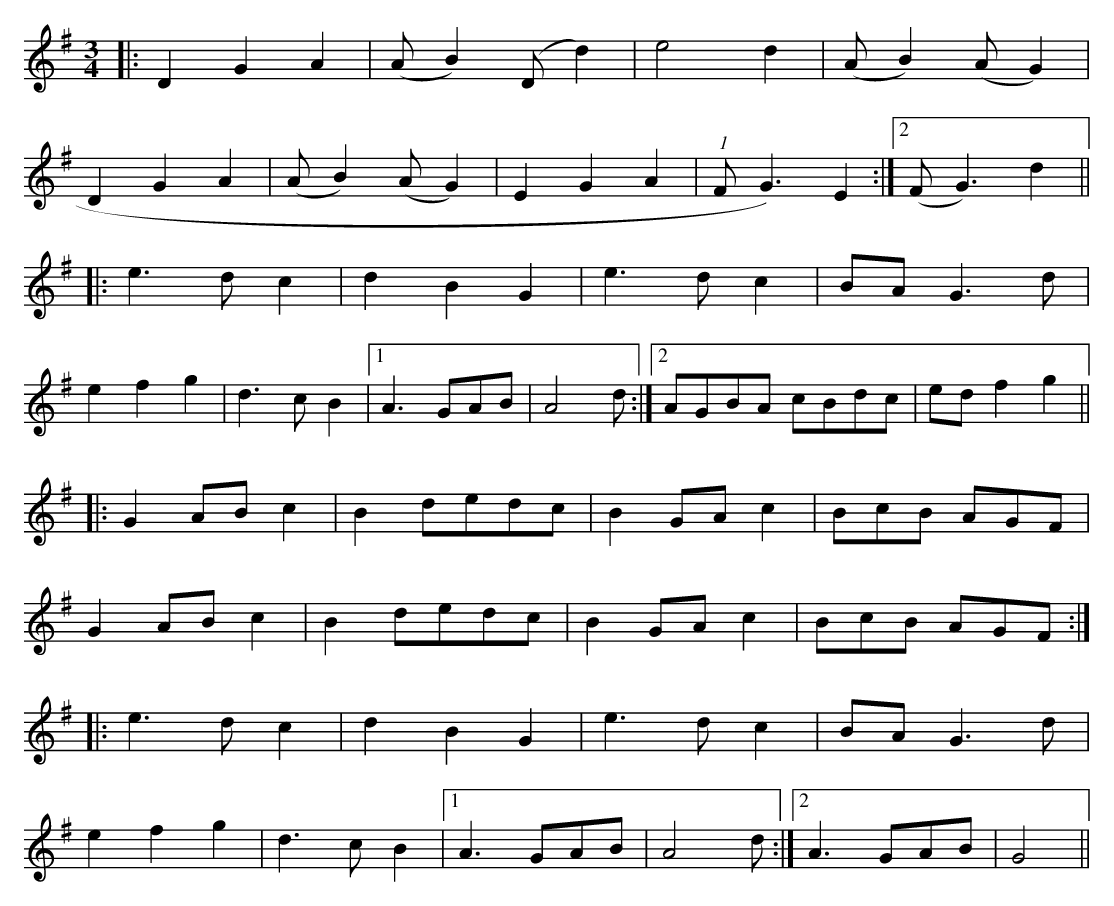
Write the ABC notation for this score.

X:1
M:3/4
K:G
|:D2 G2 A2|(AB2) (Dd2 )|e4 d2|(AB2) (AG2)|
D2 G2 A2|(AB2) (AG2)|E2 G2A2|(1FG3) E2:|2 (FG3) d2||
|:e3 dc2|d2B2G2|e3 dc2|BAG3 d|
e2 f2 g2|d3 cB2|1 A3 GAB|A4 d:|2 AGBA cBdc|ed f2 g2||
|:G2 ABc2|B2 dedc|B2 GAc2|BcB AGF|
G2 ABc2|B2 dedc|B2 GAc2|BcB AGF:|
|:e3 dc2|d2B2G2|e3 dc2|BAG3 d |
e2 f2 g2|d3 cB2|1 A3 GAB|A4 d:|2 A3 GAB|G4||
